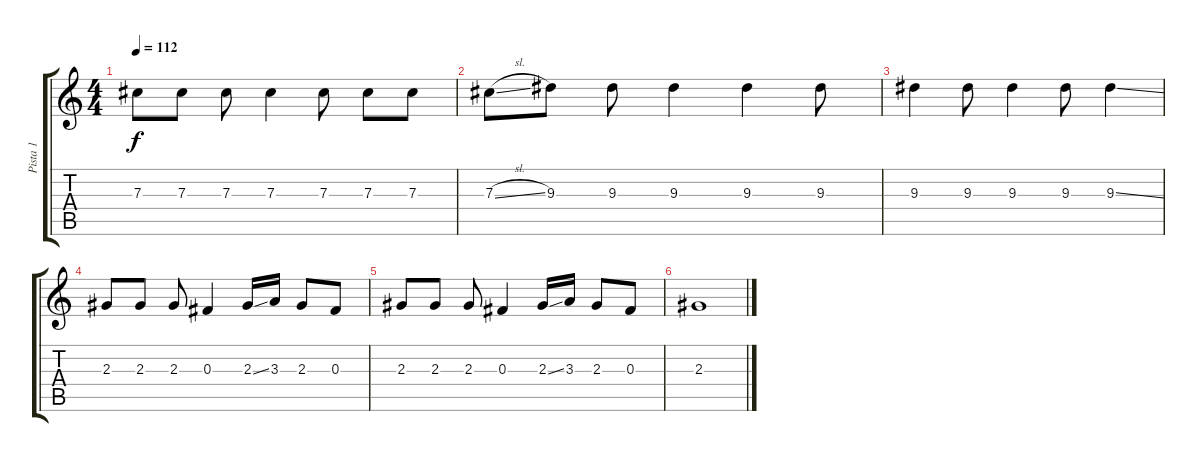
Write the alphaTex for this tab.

\track ("Pista 1" "Pista 1") {instrument acousticguitarsteel}
\staff {score tabs}
\tuning (Eb4 Bb3 Gb3 Db3 Ab2 Eb2) {hide}
\ts (4 4)
\tempo 112
\clef g2
\ks c
7.3.8{dy f} 7.3.8 7.3.8 7.3.4 7.3.8 7.3.8 7.3.8 |
7.3{sl}.8 9.3.8 9.3.8 9.3.4 9.3.4 9.3.8 |
9.3.4 9.3.8 9.3.4 9.3.8 9.3{ss}.4 |
2.3.8 2.3.8 2.3.8 0.3.4 2.3{ss}.16 3.3.16 2.3.8 0.3.8 |
2.3.8 2.3.8 2.3.8 0.3.4 2.3{ss}.16 3.3.16 2.3.8 0.3.8 |
2.3.1
